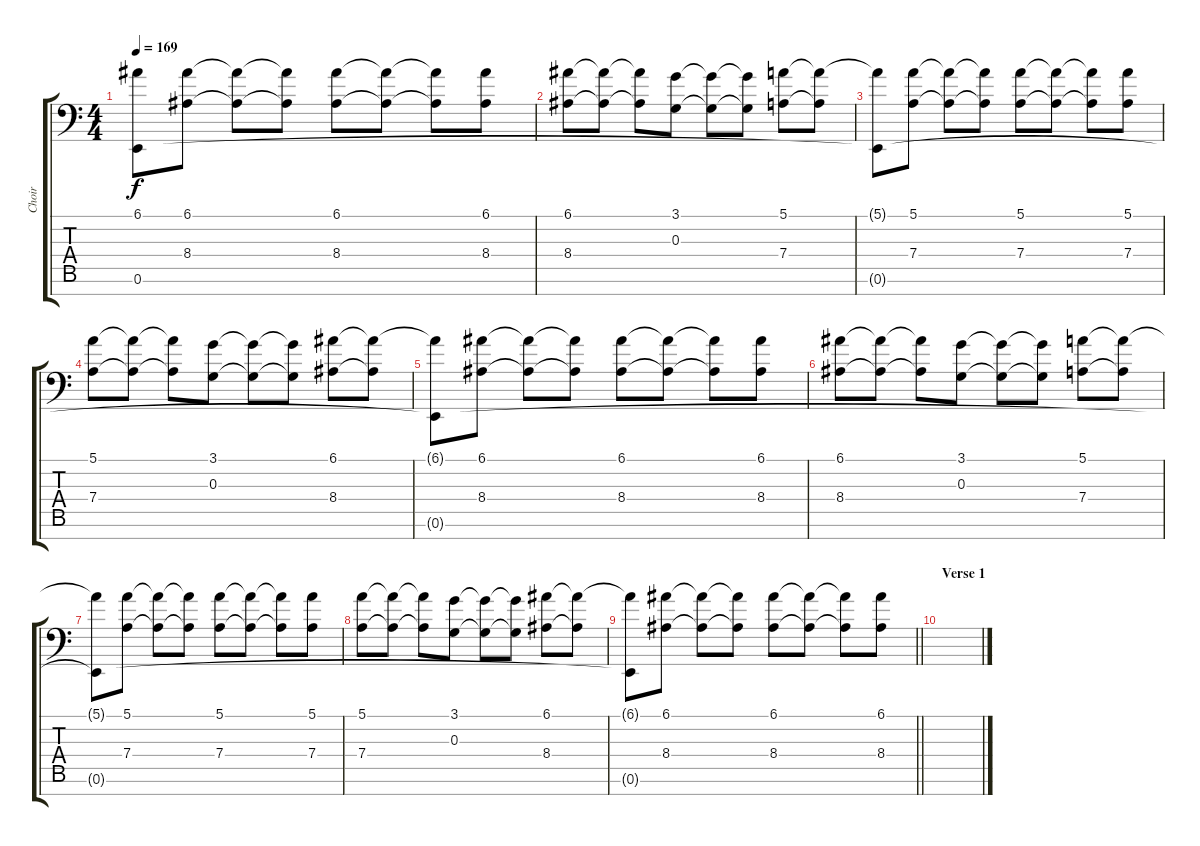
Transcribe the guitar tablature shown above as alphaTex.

\track ("Choir" "Choir") {instrument choiraahs}
\staff {score tabs}
\tuning (E4 B3 G3 D3 A2 E2 A1) {hide}
\ts (4 4)
\tempo 169
\clef f4
\ks c
(6.1{t} 0.6{t}).8{dy f} (6.1 8.4).8 (6.1{t} 8.4{t}).8 (6.1{t} 8.4{t}).8 (6.1 8.4).8 (6.1{t} 8.4{t}).8 (6.1{t} 8.4{t}).8 (6.1 8.4).8 |
(6.1 8.4).8 (6.1{t} 8.4{t}).8 (6.1{t} 8.4{t}).8 (3.1 0.3).8 (3.1{t} 0.3{t}).8 (3.1{t} 0.3{t}).8 (5.1 7.4).8 (5.1{t} 7.4{t}).8 |
(5.1{t} 0.6{t}).8 (5.1 7.4).8 (5.1{t} 7.4{t}).8 (5.1{t} 7.4{t}).8 (5.1 7.4).8 (5.1{t} 7.4{t}).8 (5.1{t} 7.4{t}).8 (5.1 7.4).8 |
(5.1 7.4).8 (5.1{t} 7.4{t}).8 (5.1{t} 7.4{t}).8 (3.1 0.3).8 (3.1{t} 0.3{t}).8 (3.1{t} 0.3{t}).8 (6.1 8.4).8 (6.1{t} 8.4{t}).8 |
(6.1{t} 0.6{t}).8 (6.1 8.4).8 (6.1{t} 8.4{t}).8 (6.1{t} 8.4{t}).8 (6.1 8.4).8 (6.1{t} 8.4{t}).8 (6.1{t} 8.4{t}).8 (6.1 8.4).8 |
(6.1 8.4).8 (6.1{t} 8.4{t}).8 (6.1{t} 8.4{t}).8 (3.1 0.3).8 (3.1{t} 0.3{t}).8 (3.1{t} 0.3{t}).8 (5.1 7.4).8 (5.1{t} 7.4{t}).8 |
(5.1{t} 0.6{t}).8 (5.1 7.4).8 (5.1{t} 7.4{t}).8 (5.1{t} 7.4{t}).8 (5.1 7.4).8 (5.1{t} 7.4{t}).8 (5.1{t} 7.4{t}).8 (5.1 7.4).8 |
(5.1 7.4).8 (5.1{t} 7.4{t}).8 (5.1{t} 7.4{t}).8 (3.1 0.3).8 (3.1{t} 0.3{t}).8 (3.1{t} 0.3{t}).8 (6.1 8.4).8 (6.1{t} 8.4{t}).8 |
\barLineRight lightlight
(6.1{t} 0.6{t}).8 (6.1 8.4).8 (6.1{t} 8.4{t}).8 (6.1{t} 8.4{t}).8 (6.1 8.4).8 (6.1{t} 8.4{t}).8 (6.1{t} 8.4{t}).8 (6.1 8.4).8 |
\section ("" "Verse 1")
